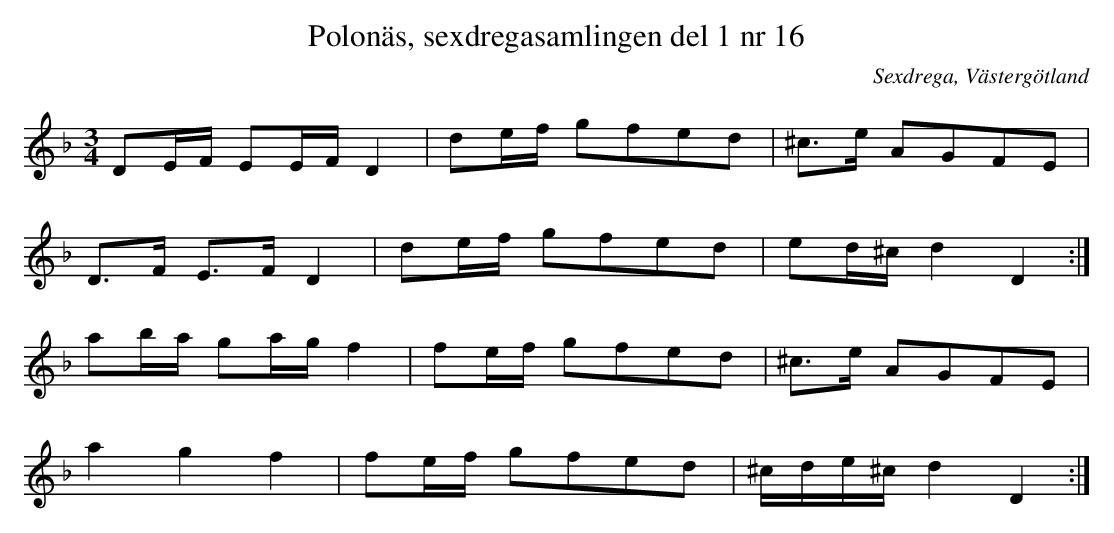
X:1
T:Polonäs, sexdregasamlingen del 1 nr 16
M:3/4
L:1/16
O:Sexdrega, Västergötland
K:Dm
D2EF E2EF D4|d2ef g2f2e2d2|^c3e A2G2F2E2|
D3F E3F D4|d2ef g2f2e2d2|e2d^c d4 D4:|
a2ba g2ag f4|f2ef g2f2e2d2|^c3e A2G2F2E2|
a4 g4 f4|f2ef g2f2e2d2|^cde^c d4 D4:|
